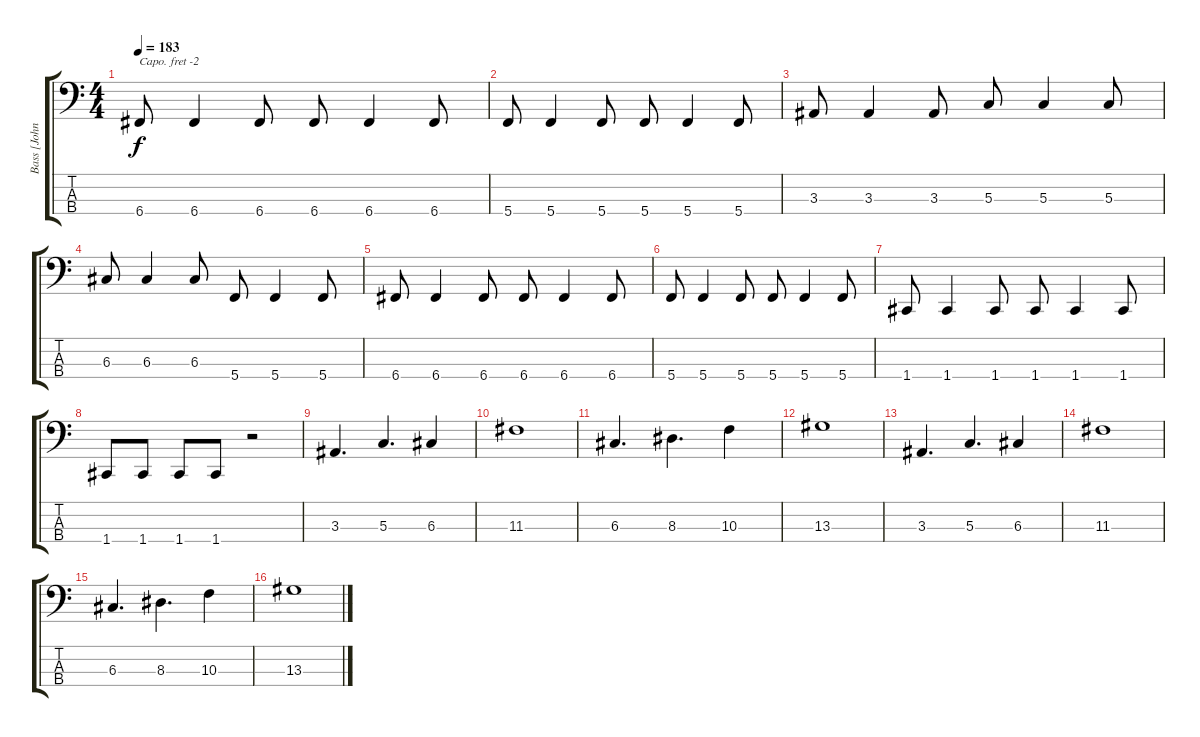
\track ("Bass [Johnny Christ]" "Bass [John") {instrument electricbassfinger}
\staff {score tabs}
\capo -2
\tuning (G2 D2 A1 D1) {hide}
\ts (4 4)
\tempo 183
\clef f4
\ks c
6.4.8{dy f} 6.4.4 6.4.8 6.4.8 6.4.4 6.4.8 |
5.4.8 5.4.4 5.4.8 5.4.8 5.4.4 5.4.8 |
3.3.8 3.3.4 3.3.8 5.3.8 5.3.4 5.3.8 |
6.3.8 6.3.4 6.3.8 5.4.8 5.4.4 5.4.8 |
6.4.8 6.4.4 6.4.8 6.4.8 6.4.4 6.4.8 |
5.4.8 5.4.4 5.4.8 5.4.8 5.4.4 5.4.8 |
1.4.8 1.4.4 1.4.8 1.4.8 1.4.4 1.4.8 |
1.4.8 1.4.8 1.4.8 1.4.8 r.2 |
3.3.4{d} 5.3.4{d} 6.3.4 |
11.3.1 |
6.3.4{d} 8.3.4{d} 10.3.4 |
13.3.1 |
3.3.4{d} 5.3.4{d} 6.3.4 |
11.3.1 |
6.3.4{d} 8.3.4{d} 10.3.4 |
13.3.1
